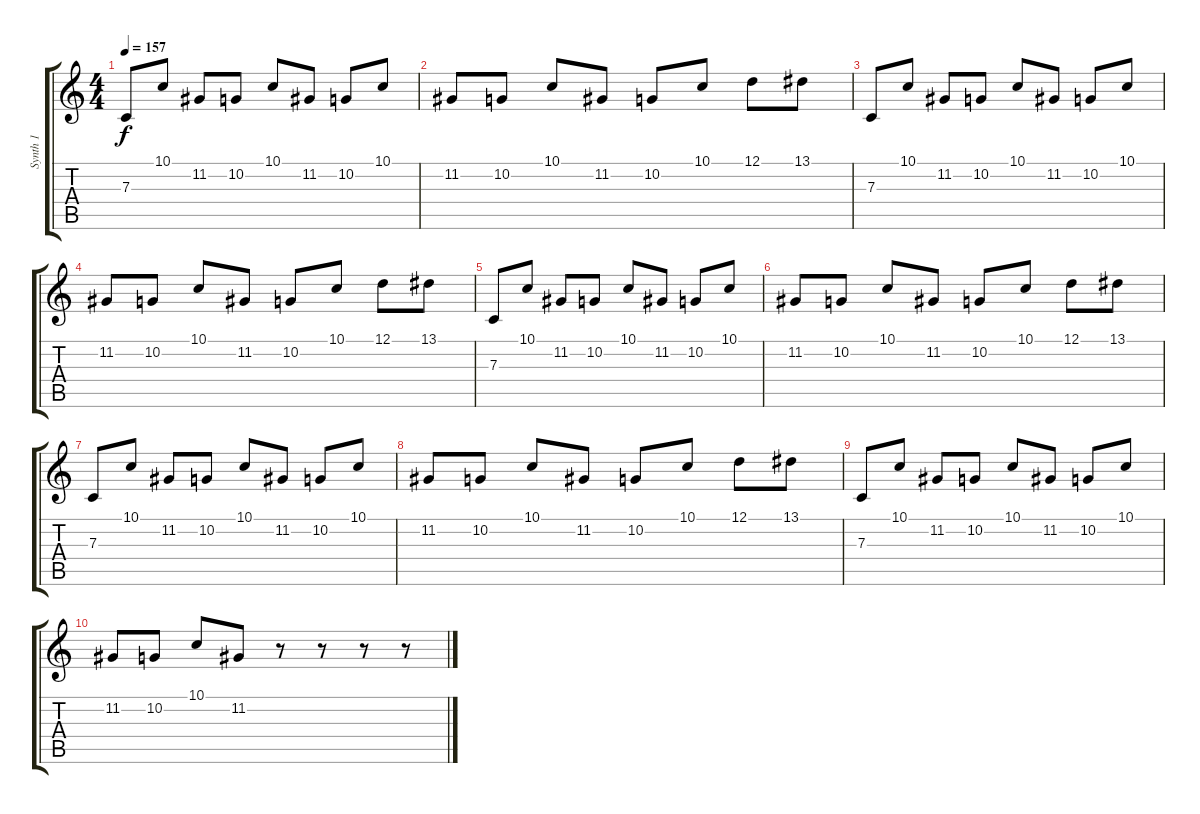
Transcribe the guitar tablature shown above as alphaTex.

\track ("Synth 1" "Synth 1") {instrument stringensemble1}
\staff {score tabs}
\tuning (D4 A3 F3 C3 G2 C2) {hide}
\ts (4 4)
\tempo 157
\clef g2
\ks c
7.3.8{dy f} 10.1.8 11.2.8 10.2.8 10.1.8 11.2.8 10.2.8 10.1.8 |
11.2.8 10.2.8 10.1.8 11.2.8 10.2.8 10.1.8 12.1.8 13.1.8 |
7.3.8 10.1.8 11.2.8 10.2.8 10.1.8 11.2.8 10.2.8 10.1.8 |
11.2.8 10.2.8 10.1.8 11.2.8 10.2.8 10.1.8 12.1.8 13.1.8 |
7.3.8 10.1.8 11.2.8 10.2.8 10.1.8 11.2.8 10.2.8 10.1.8 |
11.2.8 10.2.8 10.1.8 11.2.8 10.2.8 10.1.8 12.1.8 13.1.8 |
7.3.8 10.1.8 11.2.8 10.2.8 10.1.8 11.2.8 10.2.8 10.1.8 |
11.2.8 10.2.8 10.1.8 11.2.8 10.2.8 10.1.8 12.1.8 13.1.8 |
7.3.8 10.1.8 11.2.8 10.2.8 10.1.8 11.2.8 10.2.8 10.1.8 |
11.2.8 10.2.8 10.1.8 11.2.8 r.8 r.8 r.8 r.8
